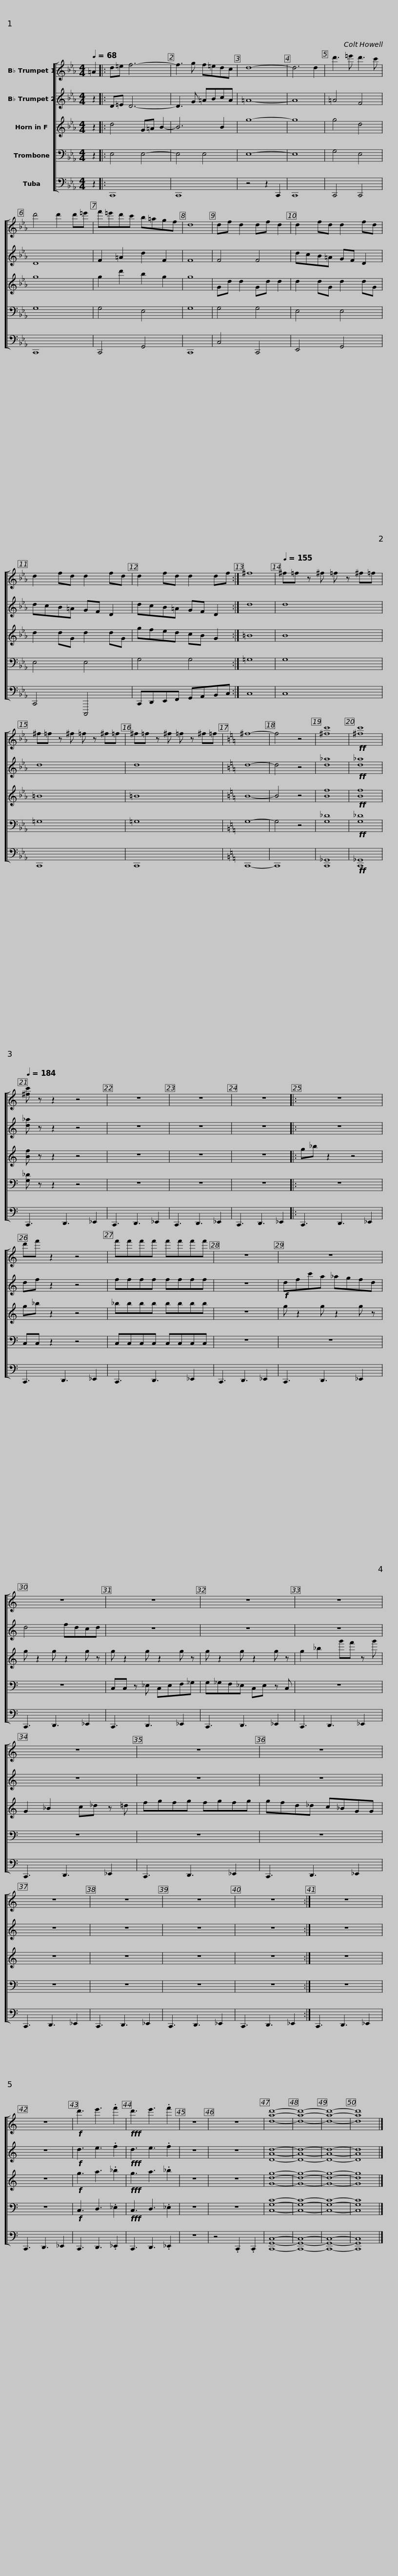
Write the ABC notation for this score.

X:1
%%score [ 1 2 3 4 5 ]
L:1/8
Q:1/4=68
M:4/4
I:linebreak $
K:Eb
V:1 treble transpose=-2
V:2 treble transpose=-2
V:3 treble transpose=-7
V:4 bass
V:5 bass
V:1
[K:Eb] =A2 |: d=e f6- | f3 g f=edc | d8- | d6 d2 | %5
 d'3 =e' d'3 c' |$ d'4 d'2 d'=e' | f'=e'd'c' b=agf | d8 | df d2 df d2 | %10
 d2 fd d2 fd | d2 fd d2 fd |$ d2 fd d2 df :| ^f8 |[Q:1/4=155] ^f=f z ^f =f z ^f=f | %15
 ^f=f z ^f =f z ^f=f |$ ^f=f z ^f =f z ^f=f |[K:C] ^f8- | f4 z4 | [^fc']8 | %20
!ff! [^fc']8 |[Q:1/4=184] [^fc'] z z2 z4 | z8 | z8 |$ z8 |: %25
 z8 | d'f' z2 z4 | f'f'f'f' f'f'f'f' | z8 |$ z8 | %30
 z8 | z8 | z8 | z8 |$ z8 | %35
 z8 | z8 | z8 | z8 | z8 |$ %40
 z8 :| z8 | z8 |!f! d'3 e'3 .f'2 |!fff! d'3 e'3 .f'2 | %45
 z8 | z8 | [dad']8- | [dad']8- | [dad']8- | %50
 [dad']8 |] %51
V:2
[K:Eb] z2 |: D=E D6- | D3 G =ABcA | =A8- | A8 | %5
 =A4 F4 |$ D8 | F2 =A2 d2 F2 | F8 | F4 F4 | %10
 dcB=A GF D2 | dcB=A GF D2 |$ dcB=A GF D2 :| d8 | d8 | %15
 d8 |$ d8 |[K:C] d8- | d4 z4 | [d_a]8 | %20
!ff! [d_a]8 | [d_a] z z2 z4 | z8 | z8 |$ z8 |: %25
 z8 | df z2 z4 | ffff ffff | z8 |$!f! dfc'a _agfd | %30
 d4 fdcd | z8 | z8 | z8 |$ z8 | %35
 z8 | z8 | z8 | z8 | z8 |$ %40
 z8 :| z8 | z8 |!f! d3 e3 .f2 |!fff! d3 e3 .f2 | %45
 z8 | z8 | [DAd]8- | [DAd]8- | [DAd]8- | %50
 [DAd]8 |] %51
V:3
[K:Eb] z2 |: d4 G=A B2- | B6 B2 | g8- | g8 | %5
 g4 d4 |$ g8 | g2 d'2 b2 g2 | g8 | Gd d2 Gd d2 | %10
 d2 dG d2 dG | d2 dG d2 dG |$ gfed cB G2 :| =B8 | B8 | %15
 =B8 |$ =B8 |[K:C] B8- | B4 z4 | [Bf]8 | %20
!ff! [Bf]8 | [Bf] z z2 z4 | z8 | z8 |$ z8 |: %25
 g_b z2 z4 | g_b z2 z4 | _bbbb bbbb | z8 |$ g z2 g z2 g z | %30
 g z2 g z2 g z | g z2 g z2 g z | g z2 g z2 g z | g2 _b2 g'f' z g' |$ G2 _B2 c_d z =d | %35
 fgfg fgfg | gfd_d c_BGG | z8 | z8 | z8 |$ %40
 z8 :| z8 | z8 |!f! g3 a3 ._b2 |!fff! g3 a3 ._b2 | %45
 z8 | z8 | [Gdg]8- | [Gdg]8- | [Gdg]8- | %50
 [Gdg]8 |] %51
V:4
 z2 |: E,4 E,4- | E,4 E,4 | E,8- | E,8 | %5
 G,4 E,4 |$ G,8 | G,4 E,4 | G,8 | G,4 G,4 | %10
 E,4 E,4 | E,4 E,4 |$ G,4 G,4 :| =G,8 | G,8 | %15
 =G,8 |$ =G,8 |[K:C] G,8- | G,4 z4 | [G,_D]8 | %20
!ff! [G,_D]8 | [G,_D] z z2 z4 | z8 | z8 |$ z8 |: %25
 z8 | C,C, z2 z4 | C,C,C,C, C,C,C,C, | z8 |$ z8 | %30
 z8 | C,C, z _E, C,E,F,_G, | G,_G,F,_E, C,E, z C, | z8 |$ z8 | %35
 z8 | z8 | z8 | z8 | z8 |$ %40
 z8 :| z8 | z8 |!f! C,3 D,3 ._E,2 |!fff! C,3 D,3 ._E,2 | %45
 z8 | z8 | [C,G,C]8- | [C,G,C]8- | [C,G,C]8- | %50
 [C,G,C]8 |] %51
V:5
 z2 |: C,,8 | C,,8 | z4 z2 C,,2 | C,,8 | %5
 C,,4 C,,4 |$ C,,8 | C,,4 G,,4 | C,,8 | C,4 C,,4 | %10
 E,,4 G,,4 | C,,4 C,,,4 |$ C,,D,,E,,F,, G,,A,,B,,C, :| C,8 | C,8 | %15
 C,,8 |$ C,,8 |[K:C] C,,8- | C,,8 | [C,,_G,,]8 | %20
!ff! [C,,_G,,]8 | C,,3 D,,3 _E,,2 | C,,3 D,,3 _E,,2 | C,,3 D,,3 _E,,2 |$ C,,3 D,,3 _E,,2 |: %25
 C,,3 D,,3 _E,,2 | C,,3 D,,3 _E,,2 | C,,3 D,,3 _E,,2 | C,,3 D,,3 _E,,2 |$ C,,3 D,,3 _E,,2 | %30
 C,,3 D,,3 _E,,2 | C,,3 D,,3 _E,,2 | C,,3 D,,3 _E,,2 | C,,3 D,,3 _E,,2 |$ C,,3 D,,3 _E,,2 | %35
 C,,3 D,,3 _E,,2 | C,,3 D,,3 _E,,2 | C,,3 D,,3 _E,,2 | C,,3 D,,3 _E,,2 | C,,3 D,,3 _E,,2 |$ %40
 C,,3 D,,3 _E,,2 :| C,,3 D,,3 _E,,2 | C,,3 D,,3 _E,,2 | C,,3 D,,3 ._E,,2 | C,,3 D,,3 ._E,,2 | %45
 z8 | z4 .C,,2 .C,,2 | [C,,G,,C,]8- | [C,,G,,C,]8- | [C,,G,,C,]8- | %50
 [C,,G,,C,]8 |] %51
